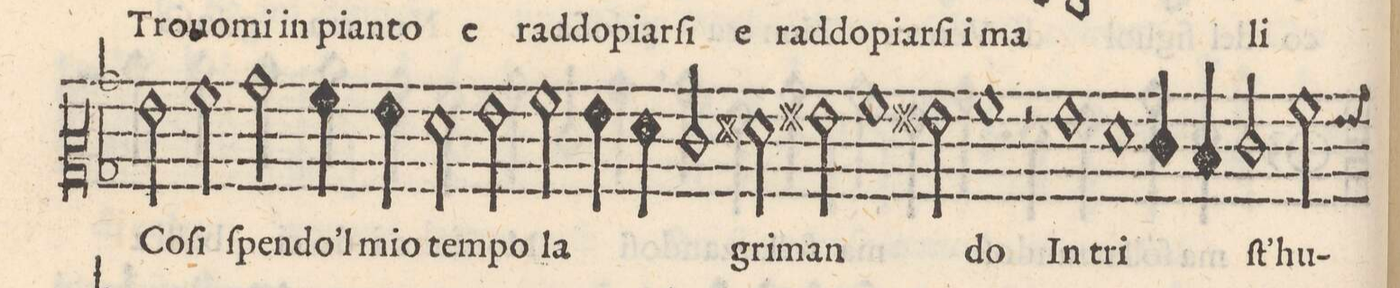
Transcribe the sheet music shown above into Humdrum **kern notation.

**kern	**text
*I"ALTO	*
*clefC2	*
*k[b-]	*
*met(C|)	*
*M4/2	*
2g\	Co-
2a\	-ſi
=30-	=30-
2b-\	ſpen-
4a\	-do'l
4g\	mio
2f\	tem-
2g\	-po
=31-	=31-
2a\	la-
4g\	.
4f\	.
2e/	.
2f#X\	-gri-
=32-	=32-
2g#X\	-man-
1a	.
2g#X\	.
=33-	=33-
1a	-do
2r	.
1gny\	In
=34-	=34-
1fny	tri-
4e/	.
4d/	.
=35-	=35-
2e/	.
2a\	-ſt'hu-
*-	*-
